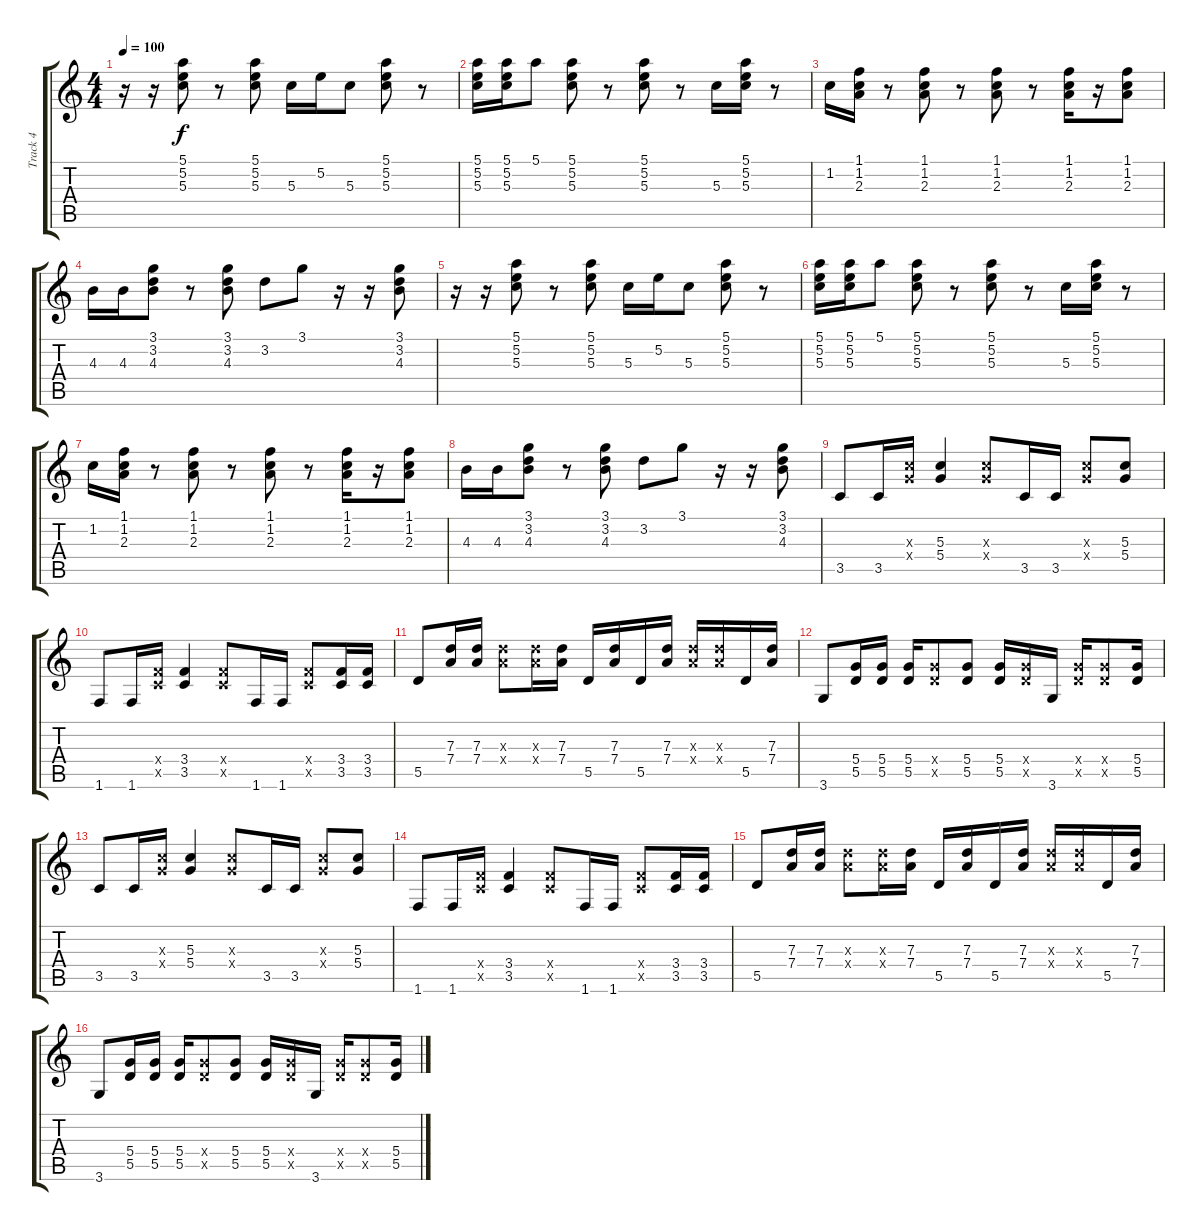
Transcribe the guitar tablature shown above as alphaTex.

\track ("Track 4" "Track 4") {instrument electricguitarjazz}
\staff {score tabs}
\tuning (E4 B3 G3 D3 A2 E2) {hide}
\ts (4 4)
\tempo 100
\clef g2
\ks c
r.16{dy f} r.16 (5.1 5.2 5.3).8 r.8 (5.1 5.2 5.3).8 5.3.16 5.2.16 5.3.8 (5.1 5.2 5.3).8 r.8 |
(5.1 5.2 5.3).16 (5.1 5.2 5.3).16 5.1.8 (5.1 5.2 5.3).8 r.8 (5.1 5.2 5.3).8 r.8 5.3.16 (5.1 5.2 5.3).16 r.8 |
1.2.16 (1.1 1.2 2.3).16 r.8 (1.1 1.2 2.3).8 r.8 (1.1 1.2 2.3).8 r.8 (1.1 1.2 2.3).16 r.16 (1.1 1.2 2.3).8 |
4.3.16 4.3.16 (3.1 3.2 4.3).8 r.8 (3.1 3.2 4.3).8 3.2.8 3.1.8 r.16 r.16 (3.1 3.2 4.3).8 |
r.16 r.16 (5.1 5.2 5.3).8 r.8 (5.1 5.2 5.3).8 5.3.16 5.2.16 5.3.8 (5.1 5.2 5.3).8 r.8 |
(5.1 5.2 5.3).16 (5.1 5.2 5.3).16 5.1.8 (5.1 5.2 5.3).8 r.8 (5.1 5.2 5.3).8 r.8 5.3.16 (5.1 5.2 5.3).16 r.8 |
1.2.16 (1.1 1.2 2.3).16 r.8 (1.1 1.2 2.3).8 r.8 (1.1 1.2 2.3).8 r.8 (1.1 1.2 2.3).16 r.16 (1.1 1.2 2.3).8 |
4.3.16 4.3.16 (3.1 3.2 4.3).8 r.8 (3.1 3.2 4.3).8 3.2.8 3.1.8 r.16 r.16 (3.1 3.2 4.3).8 |
3.5.8 3.5.16 (5.3{x} 5.4{x}).16 (5.3 5.4).4 (5.3{x} 5.4{x}).8 3.5.16 3.5.16 (5.3{x} 5.4{x}).8 (5.3 5.4).8 |
1.6.8 1.6.16 (3.4{x} 3.5{x}).16 (3.4 3.5).4 (3.4{x} 3.5{x}).8 1.6.16 1.6.16 (3.4{x} 3.5{x}).8 (3.4 3.5).16 (3.4 3.5).16 |
5.5.8 (7.3 7.4).16 (7.3 7.4).16 (7.3{x} 7.4{x}).8 (7.3{x} 7.4{x}).16 (7.3 7.4).16 5.5.16 (7.3 7.4).16 5.5.16 (7.3 7.4).16 (7.3{x} 7.4{x}).16 (7.3{x} 7.4{x}).16 5.5.16 (7.3 7.4).16 |
3.6.8 (5.4 5.5).16 (5.4 5.5).16 (5.4 5.5).16 (5.4{x} 5.5{x}).8 (5.4 5.5).8 (5.4 5.5).16 (5.4{x} 5.5{x}).16 3.6.16 (5.4{x} 5.5{x}).16 (5.4{x} 5.5{x}).8 (5.4 5.5).16 |
3.5.8 3.5.16 (5.3{x} 5.4{x}).16 (5.3 5.4).4 (5.3{x} 5.4{x}).8 3.5.16 3.5.16 (5.3{x} 5.4{x}).8 (5.3 5.4).8 |
1.6.8 1.6.16 (3.4{x} 3.5{x}).16 (3.4 3.5).4 (3.4{x} 3.5{x}).8 1.6.16 1.6.16 (3.4{x} 3.5{x}).8 (3.4 3.5).16 (3.4 3.5).16 |
5.5.8 (7.3 7.4).16 (7.3 7.4).16 (7.3{x} 7.4{x}).8 (7.3{x} 7.4{x}).16 (7.3 7.4).16 5.5.16 (7.3 7.4).16 5.5.16 (7.3 7.4).16 (7.3{x} 7.4{x}).16 (7.3{x} 7.4{x}).16 5.5.16 (7.3 7.4).16 |
3.6.8 (5.4 5.5).16 (5.4 5.5).16 (5.4 5.5).16 (5.4{x} 5.5{x}).8 (5.4 5.5).8 (5.4 5.5).16 (5.4{x} 5.5{x}).16 3.6.16 (5.4{x} 5.5{x}).16 (5.4{x} 5.5{x}).8 (5.4 5.5).16
